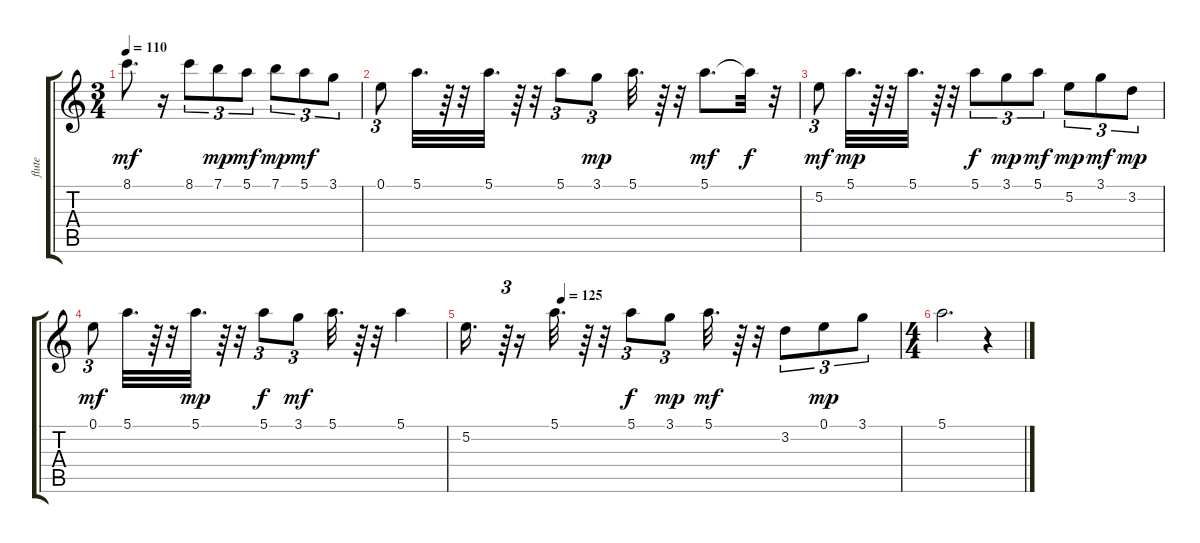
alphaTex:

\track ("flute" "flute") {instrument distortionguitar}
\staff {score tabs}
\tuning (E4 B3 G3 D3 A2 E2) {hide}
\ts (3 4)
\tempo 110
\clef g2
\ks c
8.1.8{d dy mf} r.16 8.1.8{tu (3 2)} 7.1.8{tu (3 2) dy mp} 5.1.8{tu (3 2) dy mf} 7.1.8{tu (3 2) dy mp} 5.1.8{tu (3 2) dy mf} 3.1.8{tu (3 2)} |
0.1.8{tu (3 2)} 5.1.32{d} r.64 r.32 5.1.32{d} r.64 r.32 5.1.8{tu (3 2)} 3.1.8{tu (3 2) dy mp} 5.1.32{d} r.64 r.32 5.1.8{d dy mf} 5.1{t}.32{dy f} r.32 |
5.2.8{tu (3 2) dy mf} 5.1.32{d dy mp} r.64 r.32 5.1.32{d} r.64 r.32 5.1.8{tu (3 2) dy f} 3.1.8{tu (3 2) dy mp} 5.1.8{tu (3 2) dy mf} 5.2.8{tu (3 2) dy mp} 3.1.8{tu (3 2) dy mf} 3.2.8{tu (3 2) dy mp} |
0.1.8{tu (3 2) dy mf} 5.1.32{d} r.64 r.32 5.1.32{d dy mp} r.64 r.32 5.1.8{tu (3 2) dy f} 3.1.8{tu (3 2) dy mf} 5.1.32{d} r.64 r.32 5.1.4 |
\tempo (125 0.2222222222222222)
5.2.16{d} r.64{tu (3 2)} r.16 5.1.32{d} r.64 r.32 5.1.8{tu (3 2) dy f} 3.1.8{tu (3 2) dy mp} 5.1.32{d dy mf} r.64 r.32 3.2.8{tu (3 2)} 0.1.8{tu (3 2) dy mp} 3.1.8{tu (3 2)} |
\ts (4 4)
5.1.2{d} r.4
